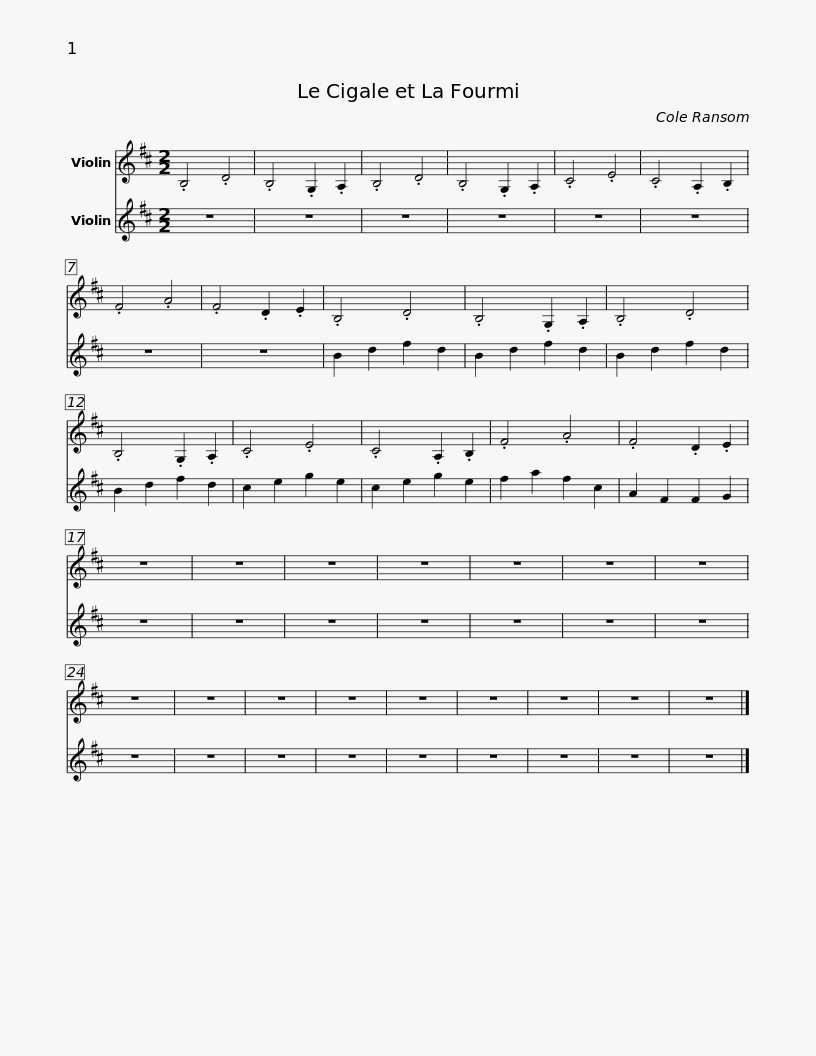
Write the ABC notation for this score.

X:1
%%score 1 2
L:1/8
M:2/2
I:linebreak $
K:D
V:1 treble
V:2 treble
V:1
 .B,4 .D4 | .B,4 .G,2 .A,2 | .B,4 .D4 | .B,4 .G,2 .A,2 | .C4 .E4 | %5
 .C4 .A,2 .B,2 | .F4 .A4 | .F4 .D2 .E2 | .B,4 .D4 | .B,4 .G,2 .A,2 |$ %10
 .B,4 .D4 | .B,4 .G,2 .A,2 | .C4 .E4 | .C4 .A,2 .B,2 | .F4 .A4 | %15
 .F4 .D2 .E2 | z8 | z8 | z8 | z8 | %20
 z8 | z8 |$ z8 | z8 | z8 | %25
 z8 | z8 | z8 | z8 | z8 | %30
 z8 | z8 |] %32
V:2
 z8 | z8 | z8 | z8 | z8 | %5
 z8 | z8 | z8 | B2 d2 f2 d2 | B2 d2 f2 d2 |$ %10
 B2 d2 f2 d2 | B2 d2 f2 d2 | c2 e2 g2 e2 | c2 e2 g2 e2 | f2 a2 f2 c2 | %15
 A2 F2 F2 G2 | z8 | z8 | z8 | z8 | %20
 z8 | z8 |$ z8 | z8 | z8 | %25
 z8 | z8 | z8 | z8 | z8 | %30
 z8 | z8 |] %32
